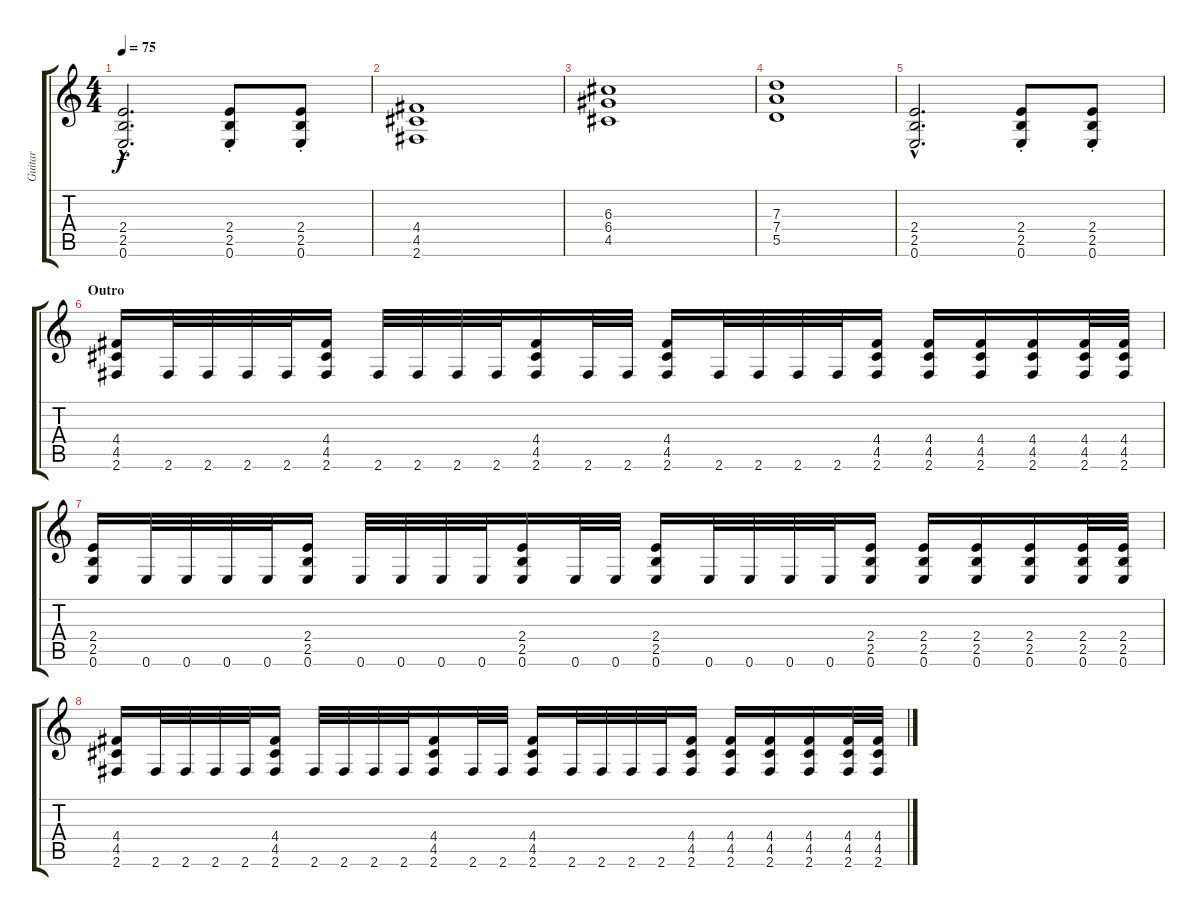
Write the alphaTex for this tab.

\track ("Guitar" "Guitar") {instrument distortionguitar}
\staff {score tabs}
\tuning (E4 B3 G3 D3 A2 E2) {hide}
\ts (4 4)
\tempo 75
\clef g2
\ks c
(2.4{hac} 2.5{hac} 0.6{hac}).2{d dy f} (2.4{st} 2.5{st} 0.6{st}).8 (2.4{st} 2.5{st} 0.6{st}).8 |
(4.4 4.5 2.6).1 |
(6.3 6.4 4.5).1 |
(7.3 7.4 5.5).1 |
(2.4{hac} 2.5{hac} 0.6{hac}).2{d} (2.4{st} 2.5{st} 0.6{st}).8 (2.4{st} 2.5{st} 0.6{st}).8 |
\section ("" "Outro")
(4.4 4.5 2.6).16 2.6.32 2.6.32 2.6.32 2.6.32 (4.4 4.5 2.6).16 2.6.32 2.6.32 2.6.32 2.6.32 (4.4 4.5 2.6).16 2.6.32 2.6.32 (4.4 4.5 2.6).16 2.6.32 2.6.32 2.6.32 2.6.32 (4.4 4.5 2.6).16 (4.4 4.5 2.6).16 (4.4 4.5 2.6).16 (4.4 4.5 2.6).16 (4.4 4.5 2.6).32 (4.4 4.5 2.6).32 |
(2.4 2.5 0.6).16 0.6.32 0.6.32 0.6.32 0.6.32 (2.4 2.5 0.6).16 0.6.32 0.6.32 0.6.32 0.6.32 (2.4 2.5 0.6).16 0.6.32 0.6.32 (2.4 2.5 0.6).16 0.6.32 0.6.32 0.6.32 0.6.32 (2.4 2.5 0.6).16 (2.4 2.5 0.6).16 (2.4 2.5 0.6).16 (2.4 2.5 0.6).16 (2.4 2.5 0.6).32 (2.4 2.5 0.6).32 |
(4.4 4.5 2.6).16 2.6.32 2.6.32 2.6.32 2.6.32 (4.4 4.5 2.6).16 2.6.32 2.6.32 2.6.32 2.6.32 (4.4 4.5 2.6).16 2.6.32 2.6.32 (4.4 4.5 2.6).16 2.6.32 2.6.32 2.6.32 2.6.32 (4.4 4.5 2.6).16 (4.4 4.5 2.6).16 (4.4 4.5 2.6).16 (4.4 4.5 2.6).16 (4.4 4.5 2.6).32 (4.4 4.5 2.6).32
